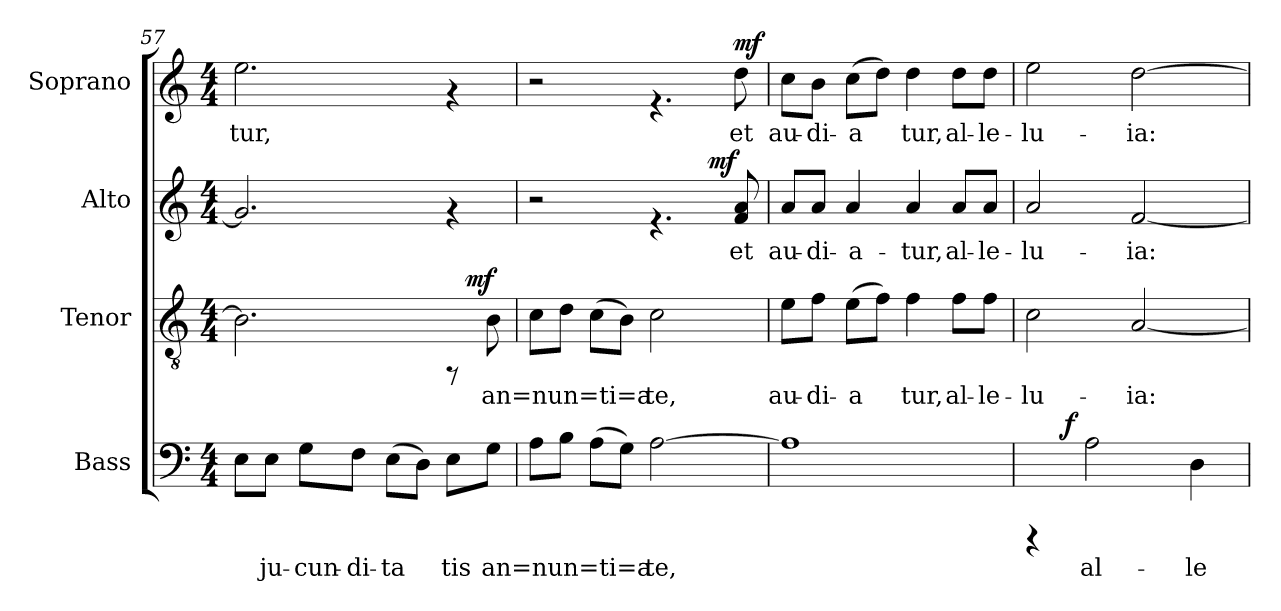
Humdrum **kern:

**kern	**text	**dynam	**kern	**text	**dynam	**kern	**text	**dynam	**kern	**text	**dynam
*part4	*part4	*part4	*part3	*part3	*part3	*part2	*part2	*part2	*part1	*part1	*part1
*staff4	*staff4	*staff4	*staff3	*staff3	*staff3	*staff2	*staff2	*staff2	*staff1	*staff1	*staff1
*I"Bass	*	*	*I"Tenor	*	*	*I"Alto	*	*	*I"Soprano	*	*
*I'B	*	*	*I'T	*	*	*I'A	*	*	*I'S	*	*
*clefF4	*	*	*clefGv2	*	*	*clefG2	*	*	*clefG2	*	*
*k[]	*	*	*k[]	*	*	*k[]	*	*	*k[]	*	*
*C:	*	*	*C:	*	*	*C:	*	*	*C:	*	*
*M4/4	*	*	*M4/4	*	*	*M4/4	*	*	*M4/4	*	*
=57	=57	=57	=57	=57	=57	=57	=57	=57	=57	=57	=57
!	!LO:LY:b	!	!	!LO:LY:b:cj	!	!	!LO:LY:b	!	!	!LO:LY:b	!
*	*	*	*^	*	*	*	*	*	*	*	*
8E\L	.	.	2.B\]	2ryy	.	.	2.g/]	.	.	2.ee\	-tur,	.
!	!LO:LY:b	!	!	!	!	!	!	!	!	!	!	!
8E\J	ju-	.	.	.	.	.	.	.	.	.	.	.
!	!LO:LY:b	!	!	!	!	!	!	!	!	!	!	!
8G\L	-cun-	.	.	.	.	.	.	.	.	.	.	.
!	!LO:LY:b	!	!	!	!	!	!	!	!	!	!	!
8F\J	-di-	.	.	.	.	.	.	.	.	.	.	.
!	!LO:LY:b	!	!	!	!	!	!	!	!	!	!	!
(>8E\L	-ta-	.	.	4ryy	.	.	.	.	.	.	.	.
!	!LO:LY:b	!	!	!	!	!	!	!	!	!	!	!
8D\J)	--	.	.	.	.	.	.	.	.	.	.	.
!	!LO:LY:b	!	!	!	!	!	!	!	!	!	!	!
8E\L	-tis	.	8rFF	16ryy	.	.	4rf	.	.	4rf	.	.
!	!	!	!	!	!	!LO:DY:a	!	!	!	!	!	!
.	.	.	.	8.ryy	.	mf	.	.	.	.	.	.
!	!LO:LY:b	!	!	!	!LO:LY:b:cj	!	!	!	!	!	!	!
8G\J	an=nun=ti=a-	.	8B\	.	an=nun=ti=a-	.	.	.	.	.	.	.
=58	=58	=58	=58	=58	=58	=58	=58	=58	=58	=58	=58	=58
!	!LO:LY:b	!	!	!	!LO:LY:b:cj	!	!	!	!	!	!	!
*	*	*	*v	*v	*	*	*^	*	*	*	*	*
8A\L	--	.	8c\L	--	.	2r	2ryy	.	.	2r	.	.
!	!LO:LY:b	!	!	!LO:LY:b:cj	!	!	!	!	!	!	!	!
8B\J	--	.	8d\J	--	.	.	.	.	.	.	.	.
!	!LO:LY:b	!	!	!LO:LY:b:cj	!	!	!	!	!	!	!	!
(>8A\L	--	.	(>8c\L	--	.	.	.	.	.	.	.	.
!	!LO:LY:b	!	!	!LO:LY:b:cj	!	!	!	!	!	!	!	!
8G\J)	--	.	8B\J)	--	.	.	.	.	.	.	.	.
!	!LO:LY:b	!	!	!LO:LY:b:cj	!	!	!	!	!	!	!	!
[>2A\	-te,	.	2c\	-te,	.	4.rf	4ryy	.	.	4.rf	.	.
.	.	.	.	.	.	.	32ryy	.	.	.	.	.
!	!	!	!	!	!	!	!	!	!LO:DY:a	!	!	!
.	.	.	.	.	.	.	8..ryy	.	mf	.	.	.
!	!	!	!	!	!	!	!	!LO:LY:b	!	!	!LO:LY:b	!LO:DY:a
.	.	.	.	.	.	8a/ 8f/	.	et	.	8dd\	et	mf
=59	=59	=59	=59	=59	=59	=59	=59	=59	=59	=59	=59	=59
!	!LO:LY:b	!	!	!LO:LY:b:cj	!	!	!	!LO:LY:b	!	!	!LO:LY:b	!
*	*	*	*	*	*	*v	*v	*	*	*	*	*
1A]	.	.	8e\L	au-	.	8a/L	au-	.	8cc\L	au-	.
!	!	!	!	!LO:LY:b:cj	!	!	!LO:LY:b	!	!	!LO:LY:b	!
.	.	.	8f\J	-di-	.	8a/J	-di-	.	8b\J	-di-	.
!	!	!	!	!LO:LY:b:cj	!	!	!LO:LY:b	!	!	!LO:LY:b	!
.	.	.	(>8e\L	-a-	.	4a/	-a-	.	(>8cc\L	-a-	.
!	!	!	!	!LO:LY:b:cj	!	!	!	!	!	!LO:LY:b	!
.	.	.	8f\J)	--	.	.	.	.	8dd\J)	--	.
!	!	!	!	!LO:LY:b:cj	!	!	!LO:LY:b	!	!	!LO:LY:b	!
.	.	.	4f\	-tur,	.	4a/	-tur,	.	4dd\	-tur,	.
!	!	!	!	!LO:LY:b:cj	!	!	!LO:LY:b	!	!	!LO:LY:b	!
.	.	.	8f\L	al-	.	8a/L	al-	.	8dd\L	al-	.
!	!	!	!	!LO:LY:b:cj	!	!	!LO:LY:b	!	!	!LO:LY:b	!
.	.	.	8f\J	-le-	.	8a/J	-le-	.	8dd\J	-le-	.
!!LO:LB:g=z
=60	=60	=60	=60	=60	=60	=60	=60	=60	=60	=60	=60
!	!	!	!	!LO:LY:b:cj	!	!	!LO:LY:b	!	!	!LO:LY:b	!
*^	*	*	*	*	*	*	*	*	*	*	*
4rCCC	8.ryy	.	.	2c\	-lu-	.	2a/	-lu-	.	2ee\	-lu-	.
!	!	!	!LO:DY:a	!	!	!	!	!	!	!	!	!
.	2ryy	.	f	.	.	.	.	.	.	.	.	.
!	!	!LO:LY:b	!	!	!	!	!	!	!	!	!	!
2A\	.	al-	.	.	.	.	.	.	.	.	.	.
!	!	!	!	!	!LO:LY:b:cj	!	!	!LO:LY:b	!	!	!LO:LY:b	!
.	.	.	.	[<2A/	-ia:	.	[<2f/	-ia:	.	[>2dd\	-ia:	.
.	4ryy	.	.	.	.	.	.	.	.	.	.	.
!	!	!LO:LY:b	!	!	!	!	!	!	!	!	!	!
4D\	.	-le-	.	.	.	.	.	.	.	.	.	.
.	16ryy	.	.	.	.	.	.	.	.	.	.	.
*v	*v	*	*	*	*	*	*	*	*	*	*	*
=	=	=	=	=	=	=	=	=	=	=	=
*-	*-	*-	*-	*-	*-	*-	*-	*-	*-	*-	*-
